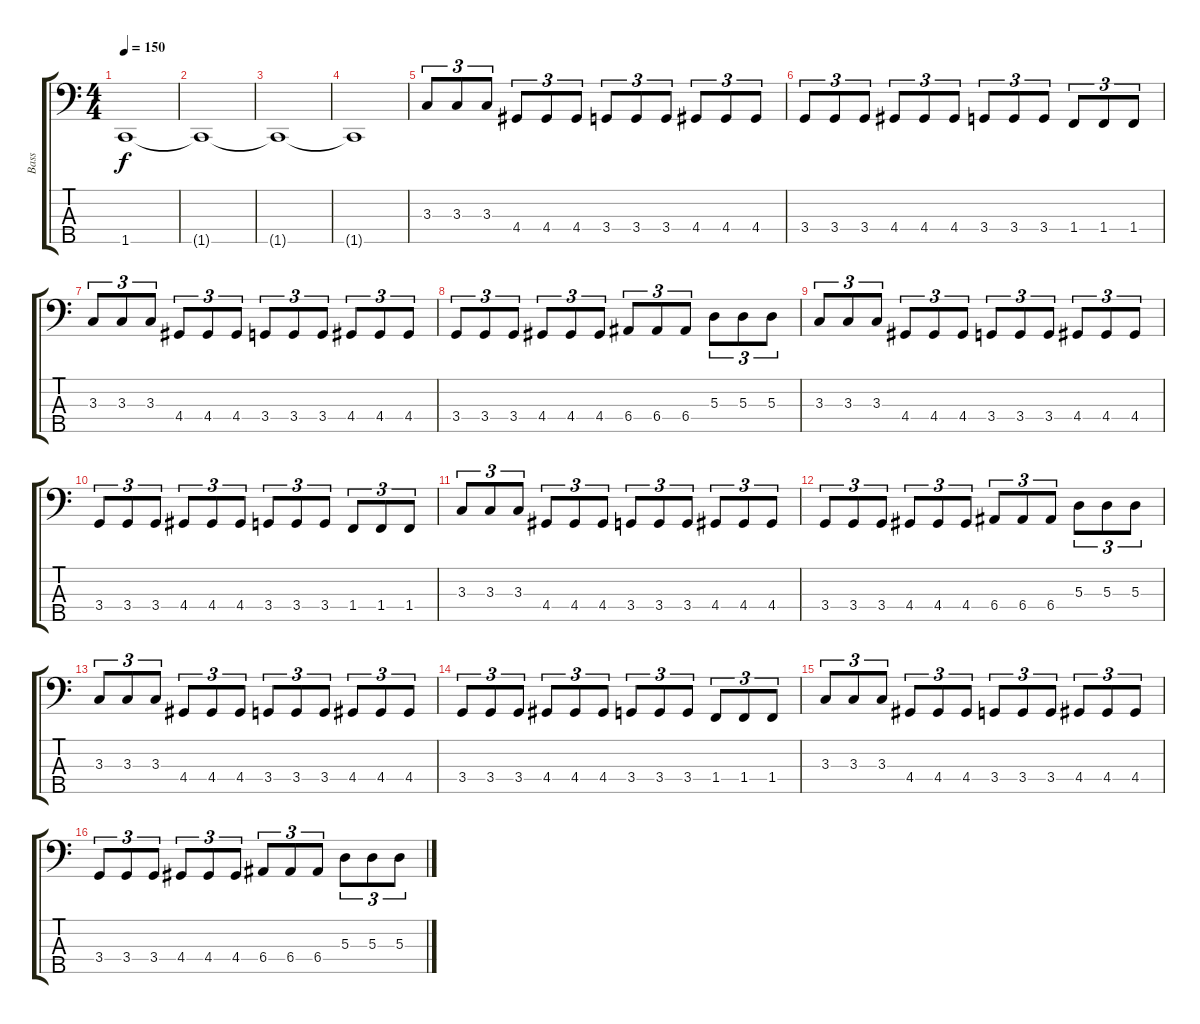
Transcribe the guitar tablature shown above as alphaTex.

\track ("Bass" "Bass") {instrument electricbasspick}
\staff {score tabs}
\tuning (G2 D2 A1 E1 B0) {hide}
\ts (4 4)
\tempo 150
\clef f4
\ks c
1.5.1{dy f} |
1.5{t}.1 |
1.5{t}.1 |
1.5{t}.1 |
3.3.8{tu (3 2)} 3.3.8{tu (3 2)} 3.3.8{tu (3 2)} 4.4.8{tu (3 2)} 4.4.8{tu (3 2)} 4.4.8{tu (3 2)} 3.4.8{tu (3 2)} 3.4.8{tu (3 2)} 3.4.8{tu (3 2)} 4.4.8{tu (3 2)} 4.4.8{tu (3 2)} 4.4.8{tu (3 2)} |
3.4.8{tu (3 2)} 3.4.8{tu (3 2)} 3.4.8{tu (3 2)} 4.4.8{tu (3 2)} 4.4.8{tu (3 2)} 4.4.8{tu (3 2)} 3.4.8{tu (3 2)} 3.4.8{tu (3 2)} 3.4.8{tu (3 2)} 1.4.8{tu (3 2)} 1.4.8{tu (3 2)} 1.4.8{tu (3 2)} |
3.3.8{tu (3 2)} 3.3.8{tu (3 2)} 3.3.8{tu (3 2)} 4.4.8{tu (3 2)} 4.4.8{tu (3 2)} 4.4.8{tu (3 2)} 3.4.8{tu (3 2)} 3.4.8{tu (3 2)} 3.4.8{tu (3 2)} 4.4.8{tu (3 2)} 4.4.8{tu (3 2)} 4.4.8{tu (3 2)} |
3.4.8{tu (3 2)} 3.4.8{tu (3 2)} 3.4.8{tu (3 2)} 4.4.8{tu (3 2)} 4.4.8{tu (3 2)} 4.4.8{tu (3 2)} 6.4.8{tu (3 2)} 6.4.8{tu (3 2)} 6.4.8{tu (3 2)} 5.3.8{tu (3 2)} 5.3.8{tu (3 2)} 5.3.8{tu (3 2)} |
3.3.8{tu (3 2)} 3.3.8{tu (3 2)} 3.3.8{tu (3 2)} 4.4.8{tu (3 2)} 4.4.8{tu (3 2)} 4.4.8{tu (3 2)} 3.4.8{tu (3 2)} 3.4.8{tu (3 2)} 3.4.8{tu (3 2)} 4.4.8{tu (3 2)} 4.4.8{tu (3 2)} 4.4.8{tu (3 2)} |
3.4.8{tu (3 2)} 3.4.8{tu (3 2)} 3.4.8{tu (3 2)} 4.4.8{tu (3 2)} 4.4.8{tu (3 2)} 4.4.8{tu (3 2)} 3.4.8{tu (3 2)} 3.4.8{tu (3 2)} 3.4.8{tu (3 2)} 1.4.8{tu (3 2)} 1.4.8{tu (3 2)} 1.4.8{tu (3 2)} |
3.3.8{tu (3 2)} 3.3.8{tu (3 2)} 3.3.8{tu (3 2)} 4.4.8{tu (3 2)} 4.4.8{tu (3 2)} 4.4.8{tu (3 2)} 3.4.8{tu (3 2)} 3.4.8{tu (3 2)} 3.4.8{tu (3 2)} 4.4.8{tu (3 2)} 4.4.8{tu (3 2)} 4.4.8{tu (3 2)} |
3.4.8{tu (3 2)} 3.4.8{tu (3 2)} 3.4.8{tu (3 2)} 4.4.8{tu (3 2)} 4.4.8{tu (3 2)} 4.4.8{tu (3 2)} 6.4.8{tu (3 2)} 6.4.8{tu (3 2)} 6.4.8{tu (3 2)} 5.3.8{tu (3 2)} 5.3.8{tu (3 2)} 5.3.8{tu (3 2)} |
3.3.8{tu (3 2)} 3.3.8{tu (3 2)} 3.3.8{tu (3 2)} 4.4.8{tu (3 2)} 4.4.8{tu (3 2)} 4.4.8{tu (3 2)} 3.4.8{tu (3 2)} 3.4.8{tu (3 2)} 3.4.8{tu (3 2)} 4.4.8{tu (3 2)} 4.4.8{tu (3 2)} 4.4.8{tu (3 2)} |
3.4.8{tu (3 2)} 3.4.8{tu (3 2)} 3.4.8{tu (3 2)} 4.4.8{tu (3 2)} 4.4.8{tu (3 2)} 4.4.8{tu (3 2)} 3.4.8{tu (3 2)} 3.4.8{tu (3 2)} 3.4.8{tu (3 2)} 1.4.8{tu (3 2)} 1.4.8{tu (3 2)} 1.4.8{tu (3 2)} |
3.3.8{tu (3 2)} 3.3.8{tu (3 2)} 3.3.8{tu (3 2)} 4.4.8{tu (3 2)} 4.4.8{tu (3 2)} 4.4.8{tu (3 2)} 3.4.8{tu (3 2)} 3.4.8{tu (3 2)} 3.4.8{tu (3 2)} 4.4.8{tu (3 2)} 4.4.8{tu (3 2)} 4.4.8{tu (3 2)} |
3.4.8{tu (3 2)} 3.4.8{tu (3 2)} 3.4.8{tu (3 2)} 4.4.8{tu (3 2)} 4.4.8{tu (3 2)} 4.4.8{tu (3 2)} 6.4.8{tu (3 2)} 6.4.8{tu (3 2)} 6.4.8{tu (3 2)} 5.3.8{tu (3 2)} 5.3.8{tu (3 2)} 5.3.8{tu (3 2)}
